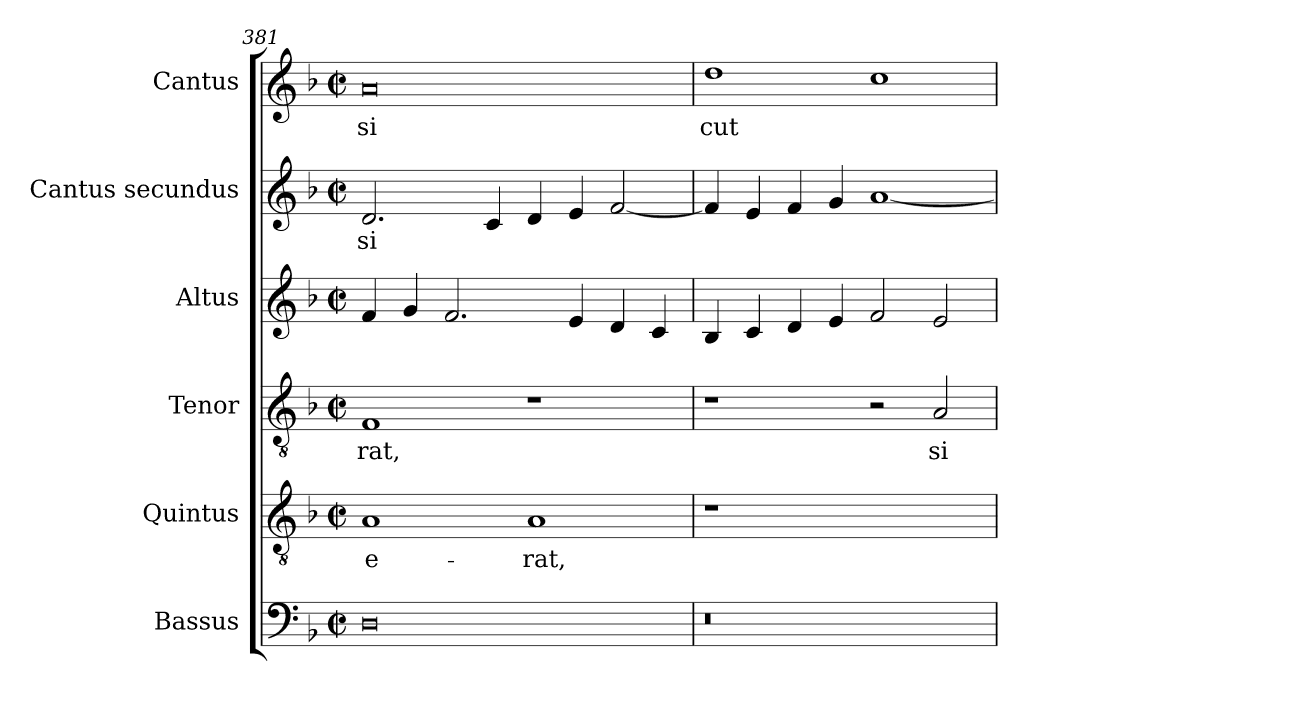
**kern	**text	**kern	**text	**kern	**text	**kern	**text	**kern	**text	**kern	**text
*part6	*part6	*part5	*part5	*part4	*part4	*part3	*part3	*part2	*part2	*part1	*part1
*staff6	*staff6	*staff5	*staff5	*staff4	*staff4	*staff3	*staff3	*staff2	*staff2	*staff1	*staff1
*I"Bassus	*	*I"Quintus	*	*I"Tenor	*	*I"Altus	*	*I"Cantus  secundus	*	*I"Cantus	*
*I'B	*	*I'Q	*	*I'T	*	*I'A	*	*	*	*I'C	*
*clefF4	*	*clefGv2	*	*clefGv2	*	*clefG2	*	*clefG2	*	*clefG2	*
*k[b-]	*	*k[b-]	*	*k[b-]	*	*k[b-]	*	*k[b-]	*	*k[b-]	*
*F:	*	*F:	*	*F:	*	*F:	*	*F:	*	*F:	*
*M2/2	*	*M2/2	*	*M2/2	*	*M2/2	*	*M2/2	*	*M2/2	*
*met(c|)	*	*met(c|)	*	*met(c|)	*	*met(c|)	*	*met(c|)	*	*met(c|)	*
=381	=381	=381	=381	=381	=381	=381	=381	=381	=381	=381	=381
!	!LO:LY:b:cj	!	!LO:LY:b:cj	!	!LO:LY:b:cj	!	!LO:LY:b:cj	!	!LO:LY:b:cj	!	!LO:LY:b:cj
0D	.	1A	e-	1F	rat,	4f/	.	2.d/	si-	0a	si
!	!	!	!	!	!	!	!LO:LY:b:cj	!	!	!	!
.	.	.	.	.	.	4g/	.	.	.	.	.
!	!	!	!	!	!	!	!LO:LY:b:cj	!	!	!	!
.	.	.	.	.	.	2.f/	.	.	.	.	.
!	!	!	!	!	!	!	!	!	!LO:LY:b:cj	!	!
.	.	.	.	.	.	.	.	4c/	--	.	.
!	!	!	!LO:LY:b:cj	!	!	!	!	!	!LO:LY:b:cj	!	!
.	.	1A	-rat,	1r	.	.	.	4d/	--	.	.
!	!	!	!	!	!	!	!LO:LY:b:cj	!	!LO:LY:b:cj	!	!
.	.	.	.	.	.	4e/	.	4e/	--	.	.
!	!	!	!	!	!	!	!LO:LY:b:cj	!	!LO:LY:b:cj	!	!
.	.	.	.	.	.	4d/	.	[<2f/	--	.	.
!	!	!	!	!	!	!	!LO:LY:b:cj	!	!	!	!
.	.	.	.	.	.	4c/	.	.	.	.	.
=382	=382	=382	=382	=382	=382	=382	=382	=382	=382	=382	=382
!	!	!	!	!	!	!	!LO:LY:b:cj	!	!LO:LY:b:cj	!	!LO:LY:b:cj
0r	.	1r	.	1r	.	4B-/	.	4f/]	--	1dd	cut
!	!	!	!	!	!	!	!LO:LY:b:cj	!	!LO:LY:b:cj	!	!
.	.	.	.	.	.	4c/	.	4e/	--	.	.
!	!	!	!	!	!	!	!LO:LY:b:cj	!	!LO:LY:b:cj	!	!
.	.	.	.	.	.	4d/	.	4f/	--	.	.
!	!	!	!	!	!	!	!LO:LY:b:cj	!	!LO:LY:b:cj	!	!
.	.	.	.	.	.	4e/	.	4g/	--	.	.
!	!	!	!	!	!	!	!LO:LY:b:cj	!	!LO:LY:b:cj	!	!LO:LY:b:cj
.	.	1ryy	.	2r	.	2f/	.	[<1a	--	1cc	.
!	!	!	!	!	!LO:LY:b:cj	!	!LO:LY:b:cj	!	!	!	!
.	.	.	.	2A/	si	2e/	.	.	.	.	.
=	=	=	=	=	=	=	=	=	=	=	=
*-	*-	*-	*-	*-	*-	*-	*-	*-	*-	*-	*-
